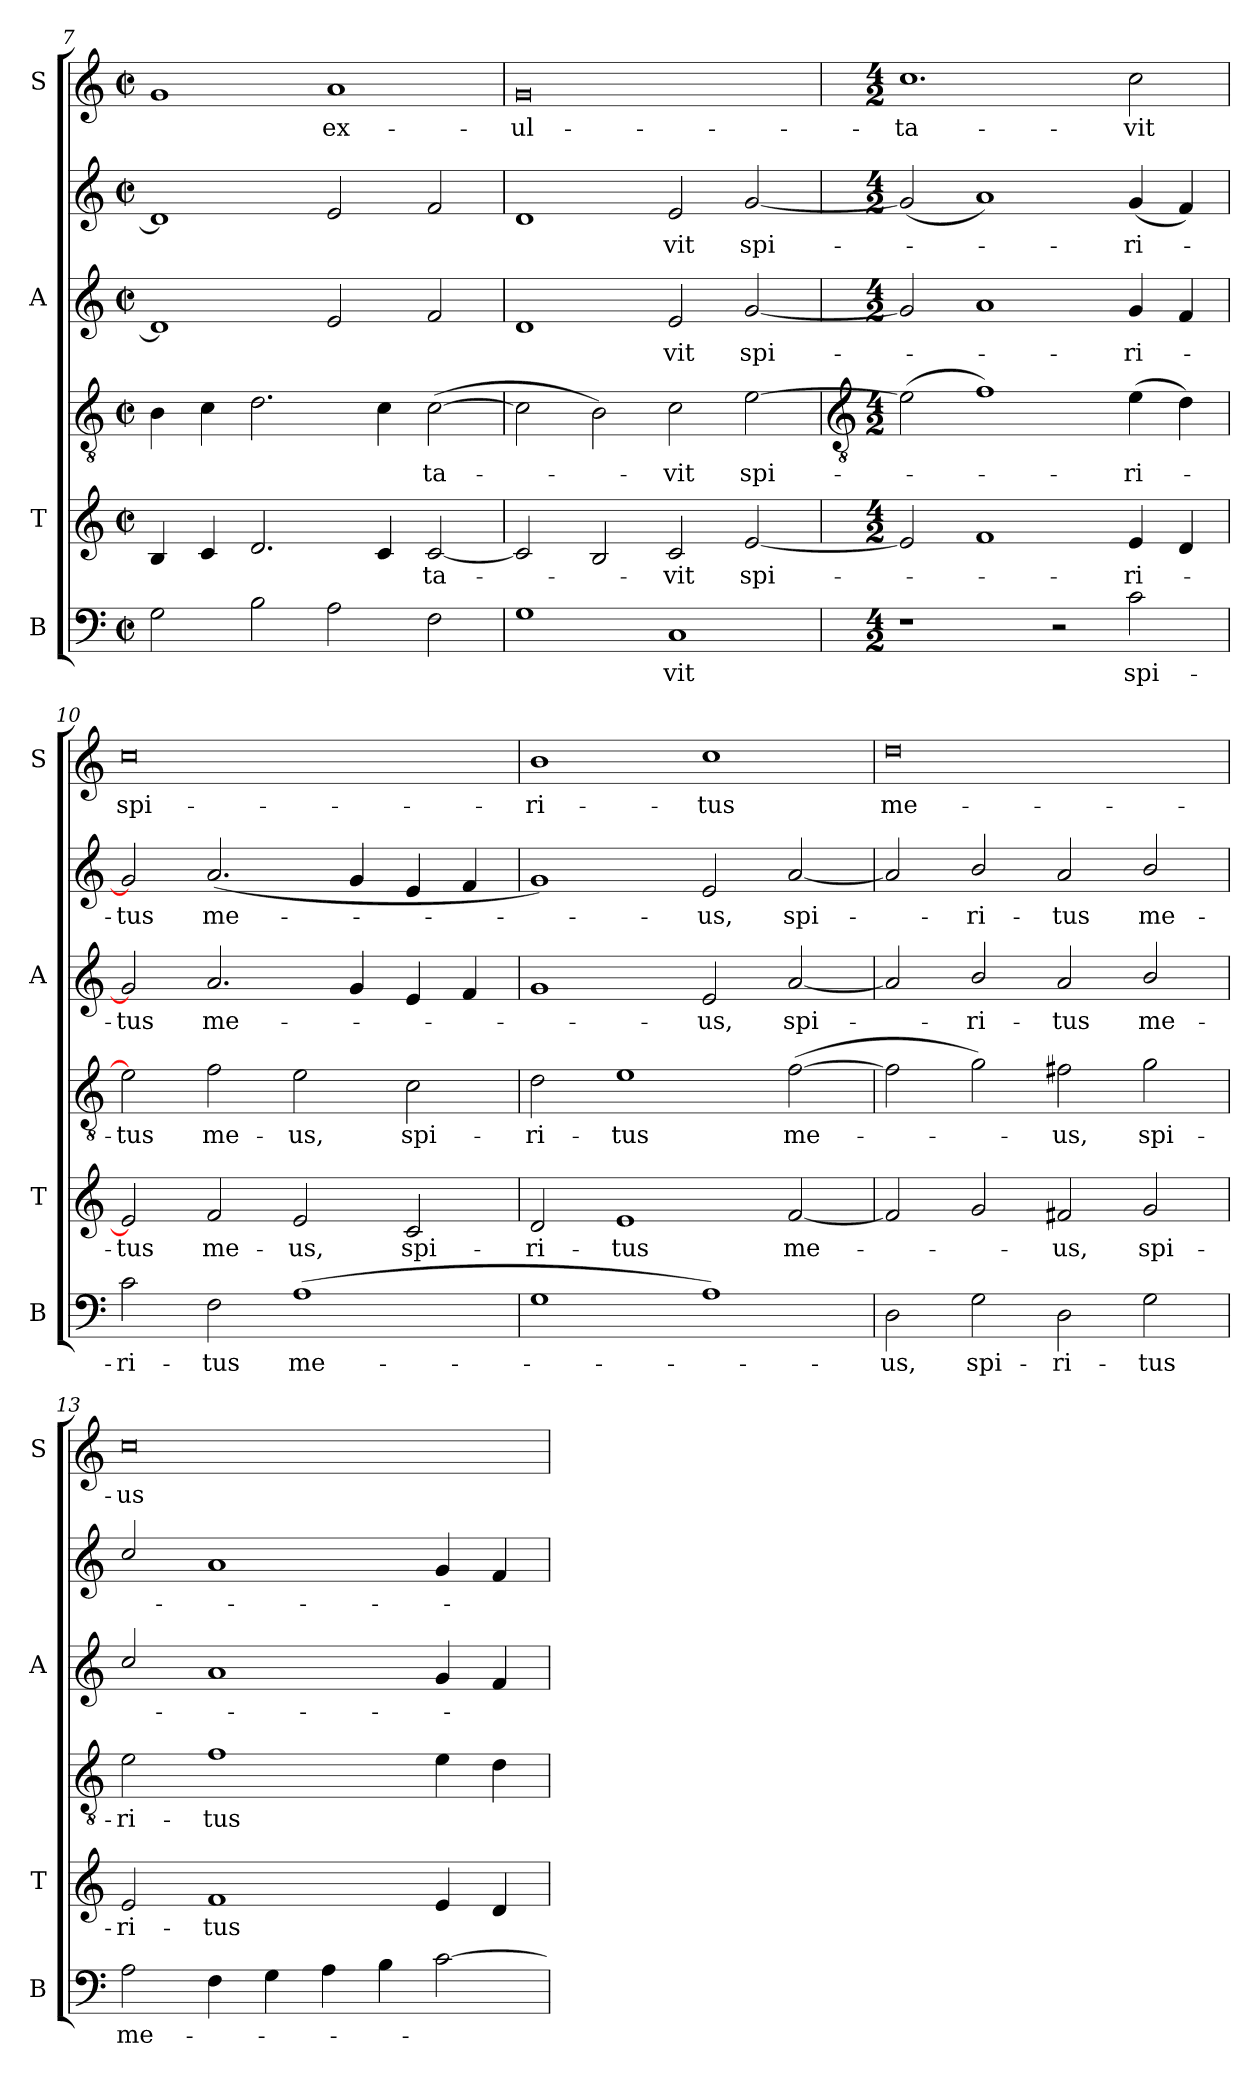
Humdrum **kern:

**kern	**text	**kern	**text	**kern	**text	**kern	**text	**kern	**text	**kern	**text
*part4	*part4	*part3	*part3	*part3	*part3	*part2	*part2	*part2	*part2	*part1	*part1
*staff6	*staff6	*staff5	*staff5	*staff4	*staff4	*staff3	*staff3	*staff2	*staff2	*staff1	*staff1
*I"B	*	*I"T	*	*	*	*I"A	*	*	*	*I"S	*
*I'B	*	*I'T	*	*	*	*I'A	*	*	*	*I'S	*
*clefF4	*	*	*	*clefGv2	*	*	*	*clefG2	*	*clefG2	*
*k[]	*	*k[]	*	*k[]	*	*k[]	*	*k[]	*	*k[]	*
*C:	*	*C:	*	*C:	*	*C:	*	*C:	*	*C:	*
*M4/2	*	*M4/2	*	*M4/2	*	*M4/2	*	*M4/2	*	*M4/2	*
*met(c|)	*	*met(c|)	*	*met(c|)	*	*met(c|)	*	*met(c|)	*	*met(c|)	*
=7	=7	=7	=7	=7	=7	=7	=7	=7	=7	=7	=7
2G	.	4B	.	4B	.	1d]	.	1d]	.	1g	.
.	.	4c	.	4c	.	.	.	.	.	.	.
2B	.	2.d	.	2.d	.	.	.	.	.	.	.
!	!	!	!	!	!	!	!	!	!	!	!LO:LY:b
2A	.	.	.	.	.	2e	.	2e	.	1a	ex-
.	.	4c	.	4c	.	.	.	.	.	.	.
!	!	!	!LO:LY:b	!	!LO:LY:b	!	!	!	!	!	!
2F	.	[2c	ta-	(>[2c	ta-	2f	.	2f	.	.	.
=8	=8	=8	=8	=8	=8	=8	=8	=8	=8	=8	=8
!	!	!	!	!	!	!	!	!	!	!	!LO:LY:b
1G	.	2c]	.	2c]	.	1d	.	1d	.	0g	-ul-
.	.	2B	.	2B)	.	.	.	.	.	.	.
!	!LO:LY:b	!	!LO:LY:b	!	!LO:LY:b	!	!LO:LY:b	!	!LO:LY:b	!	!
1C	vit	2c	vit	2c	vit	2e	vit	2e	vit	.	.
!	!	!	!LO:LY:b	!	!LO:LY:b	!	!LO:LY:b	!	!LO:LY:b	!	!
.	.	[2e	spi-	[2e	spi-	[2g	spi-	[2g	spi-	.	.
!!LO:LB:g=z
=9	=9	=9	=9	=9	=9	=9	=9	=9	=9	=9	=9
*	*	*	*	*clefGv2	*	*	*	*	*	*	*
*M4/2	*	*M4/2	*	*M4/2	*	*M4/2	*	*M4/2	*	*M4/2	*
!	!	!	!	!	!	!	!	!	!	!	!LO:LY:b
1r	.	2e]	.	(>2e]	.	2g]	.	(<2g]	.	1.cc	-ta-
.	.	1f	.	1f)	.	1a	.	1a)	.	.	.
2r	.	.	.	.	.	.	.	.	.	.	.
!	!LO:LY:b	!	!LO:LY:b	!	!LO:LY:b	!	!LO:LY:b	!	!LO:LY:b	!	!LO:LY:b
2c	spi-	4e	ri-	(>4e	ri-	4g	ri-	(<4g	ri-	2cc	-vit
.	.	4d	.	4d)	.	4f	.	4f)	.	.	.
=10	=10	=10	=10	=10	=10	=10	=10	=10	=10	=10	=10
!	!LO:LY:b	!	!LO:LY:b	!	!LO:LY:b	!	!LO:LY:b	!	!LO:LY:b	!	!LO:LY:b
2c	-ri-	2e]	tus	2e]	tus	2g]	tus	2g]	tus	0cc	spi-
!	!LO:LY:b	!	!LO:LY:b	!	!LO:LY:b	!	!LO:LY:b	!	!LO:LY:b	!	!
2F	-tus	2f	me-	2f	me-	2.a	me-	(<2.a	me-	.	.
!	!LO:LY:b	!	!LO:LY:b	!	!LO:LY:b	!	!	!	!	!	!
(>1A	me-	2e	-us,	2e	-us,	.	.	.	.	.	.
.	.	.	.	.	.	4g	.	4g	.	.	.
!	!	!	!LO:LY:b	!	!LO:LY:b	!	!	!	!	!	!
.	.	2c	spi-	2c	spi-	4e	.	4e	.	.	.
.	.	.	.	.	.	4f	.	4f	.	.	.
=11	=11	=11	=11	=11	=11	=11	=11	=11	=11	=11	=11
!	!	!	!LO:LY:b	!	!LO:LY:b	!	!	!	!	!	!LO:LY:b
1G	.	2d	-ri-	2d	-ri-	1g	.	1g)	.	1b	-ri-
!	!	!	!LO:LY:b	!	!LO:LY:b	!	!	!	!	!	!
.	.	1e	-tus	1e	-tus	.	.	.	.	.	.
!	!	!	!	!	!	!	!LO:LY:b	!	!LO:LY:b	!	!LO:LY:b
1A)	.	.	.	.	.	2e	us,	2e	us,	1cc	-tus
!	!	!	!LO:LY:b	!	!LO:LY:b	!	!LO:LY:b	!	!LO:LY:b	!	!
.	.	[2f	me-	(>[2f	me-	[2a	spi-	[2a	spi-	.	.
=12	=12	=12	=12	=12	=12	=12	=12	=12	=12	=12	=12
!	!LO:LY:b	!	!	!	!	!	!	!	!	!	!LO:LY:b
2D	us,	2f]	.	2f]	.	2a]	.	2a]	.	0dd	me-
!	!LO:LY:b	!	!	!	!	!	!LO:LY:b	!	!LO:LY:b	!	!
2G	spi-	2g	.	2g)	.	2b/	ri-	2b/	ri-	.	.
!	!LO:LY:b	!	!LO:LY:b	!	!LO:LY:b	!	!LO:LY:b	!	!LO:LY:b	!	!
2D	-ri-	2f#	us,	2f#	us,	2a	-tus	2a	-tus	.	.
!	!LO:LY:b	!	!LO:LY:b	!	!LO:LY:b	!	!LO:LY:b	!	!LO:LY:b	!	!
2G	-tus	2g	spi-	2g	spi-	2b/	me-	2b/	me-	.	.
=13	=13	=13	=13	=13	=13	=13	=13	=13	=13	=13	=13
!	!LO:LY:b	!	!LO:LY:b	!	!LO:LY:b	!	!	!	!	!	!LO:LY:b
2A	me-	2e	-ri-	2e	-ri-	2cc/	.	2cc/	.	0cc	-us
!	!	!	!LO:LY:b	!	!LO:LY:b	!	!	!	!	!	!
4F	.	1f	-tus	1f	-tus	1a	.	1a	.	.	.
4G	.	.	.	.	.	.	.	.	.	.	.
4A	.	.	.	.	.	.	.	.	.	.	.
4B	.	.	.	.	.	.	.	.	.	.	.
[2c	.	4e	.	4e	.	4g	.	4g	.	.	.
.	.	4d	.	4d	.	4f	.	4f	.	.	.
=	=	=	=	=	=	=	=	=	=	=	=
*-	*-	*-	*-	*-	*-	*-	*-	*-	*-	*-	*-
